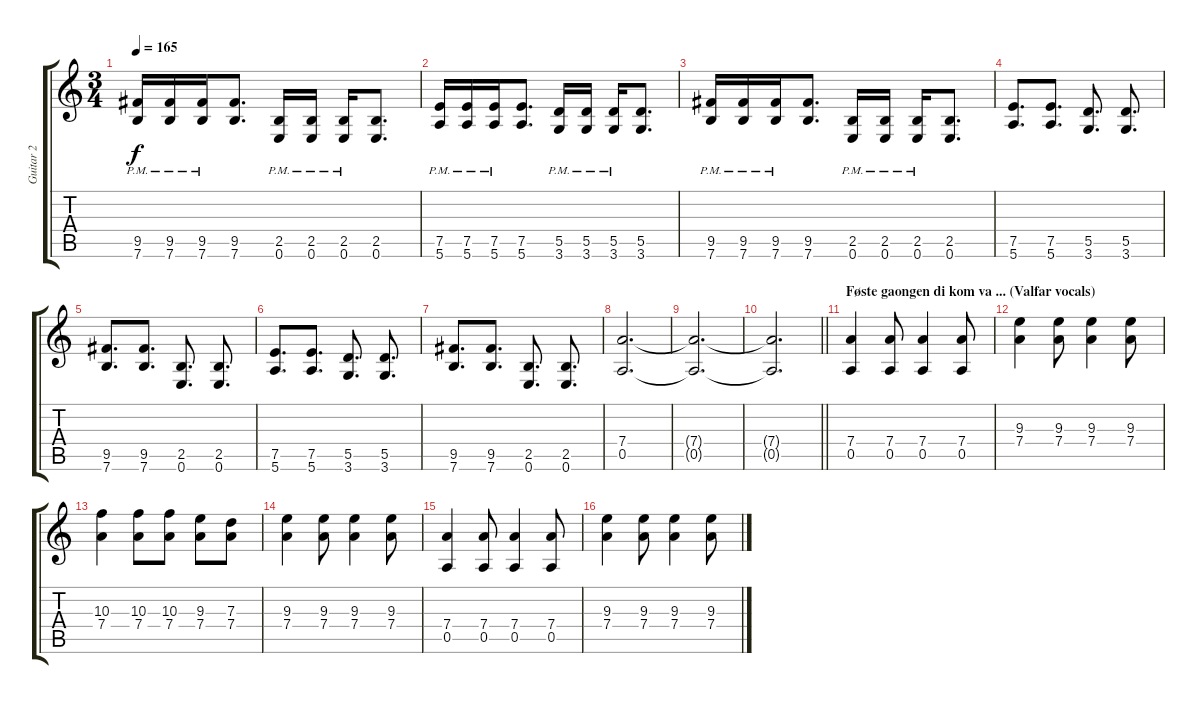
\track ("Guitar 2" "Guitar 2") {instrument distortionguitar}
\staff {score tabs}
\tuning (E4 B3 G3 D3 A2 E2) {hide}
\ts (3 4)
\tempo 165
\clef g2
\ks c
(9.5{pm} 7.6{pm}).16{dy f} (9.5{pm} 7.6{pm}).16 (9.5{pm} 7.6{pm}).16 (9.5 7.6).8{d} (2.5{pm} 0.6{pm}).16 (2.5{pm} 0.6{pm}).16 (2.5{pm} 0.6{pm}).16 (2.5 0.6).8{d} |
(7.5{pm} 5.6{pm}).16 (7.5{pm} 5.6{pm}).16 (7.5{pm} 5.6{pm}).16 (7.5 5.6).8{d} (5.5{pm} 3.6{pm}).16 (5.5{pm} 3.6{pm}).16 (5.5{pm} 3.6{pm}).16 (5.5 3.6).8{d} |
(9.5{pm} 7.6{pm}).16 (9.5{pm} 7.6{pm}).16 (9.5{pm} 7.6{pm}).16 (9.5 7.6).8{d} (2.5{pm} 0.6{pm}).16 (2.5{pm} 0.6{pm}).16 (2.5{pm} 0.6{pm}).16 (2.5 0.6).8{d} |
(7.5 5.6).8{d} (7.5 5.6).8{d} (5.5 3.6).8{d} (5.5 3.6).8{d} |
(9.5 7.6).8{d} (9.5 7.6).8{d} (2.5 0.6).8{d} (2.5 0.6).8{d} |
(7.5 5.6).8{d} (7.5 5.6).8{d} (5.5 3.6).8{d} (5.5 3.6).8{d} |
(9.5 7.6).8{d} (9.5 7.6).8{d} (2.5 0.6).8{d} (2.5 0.6).8{d} |
(7.4 0.5).2{d} |
(7.4{t} 0.5{t}).2{d} |
\barLineRight lightlight
(7.4{t} 0.5{t}).2{d} |
\section ("" "Føste gaongen di kom va ... (Valfar vocals)")
(7.4 0.5).4{volume 12} (7.4 0.5).8 (7.4 0.5).4 (7.4 0.5).8 |
(9.3 7.4).4 (9.3 7.4).8 (9.3 7.4).4 (9.3 7.4).8 |
(10.3 7.4).4 (10.3 7.4).8 (10.3 7.4).8 (9.3 7.4).8 (7.3 7.4).8 |
(9.3 7.4).4 (9.3 7.4).8 (9.3 7.4).4 (9.3 7.4).8 |
(7.4 0.5).4 (7.4 0.5).8 (7.4 0.5).4 (7.4 0.5).8 |
(9.3 7.4).4 (9.3 7.4).8 (9.3 7.4).4 (9.3 7.4).8
